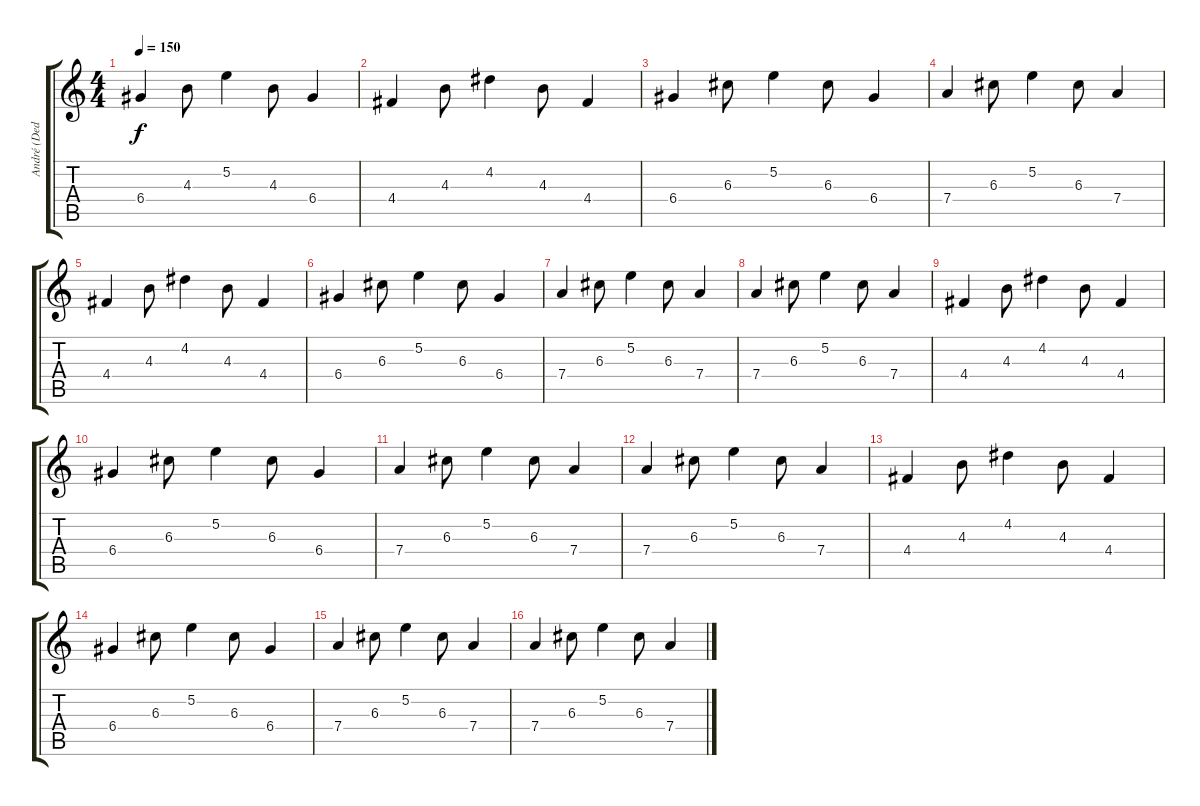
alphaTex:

\track ("André (Dedilhado)" "André (Ded") {instrument electricguitarclean}
\staff {score tabs}
\tuning (E4 B3 G3 D3 A2 E2) {hide}
\ts (4 4)
\tempo 150
\clef g2
\ks c
6.4.4{dy f} 4.3.8 5.2.4 4.3.8 6.4.4 |
4.4.4 4.3.8 4.2.4 4.3.8 4.4.4 |
6.4.4 6.3.8 5.2.4 6.3.8 6.4.4 |
7.4.4 6.3.8 5.2.4 6.3.8 7.4.4 |
4.4.4 4.3.8 4.2.4 4.3.8 4.4.4 |
6.4.4 6.3.8 5.2.4 6.3.8 6.4.4 |
7.4.4 6.3.8 5.2.4 6.3.8 7.4.4 |
7.4.4 6.3.8 5.2.4 6.3.8 7.4.4 |
4.4.4 4.3.8 4.2.4 4.3.8 4.4.4 |
6.4.4 6.3.8 5.2.4 6.3.8 6.4.4 |
7.4.4 6.3.8 5.2.4 6.3.8 7.4.4 |
7.4.4 6.3.8 5.2.4 6.3.8 7.4.4 |
4.4.4 4.3.8 4.2.4 4.3.8 4.4.4 |
6.4.4 6.3.8 5.2.4 6.3.8 6.4.4 |
7.4.4 6.3.8 5.2.4 6.3.8 7.4.4 |
7.4.4 6.3.8 5.2.4 6.3.8 7.4.4
